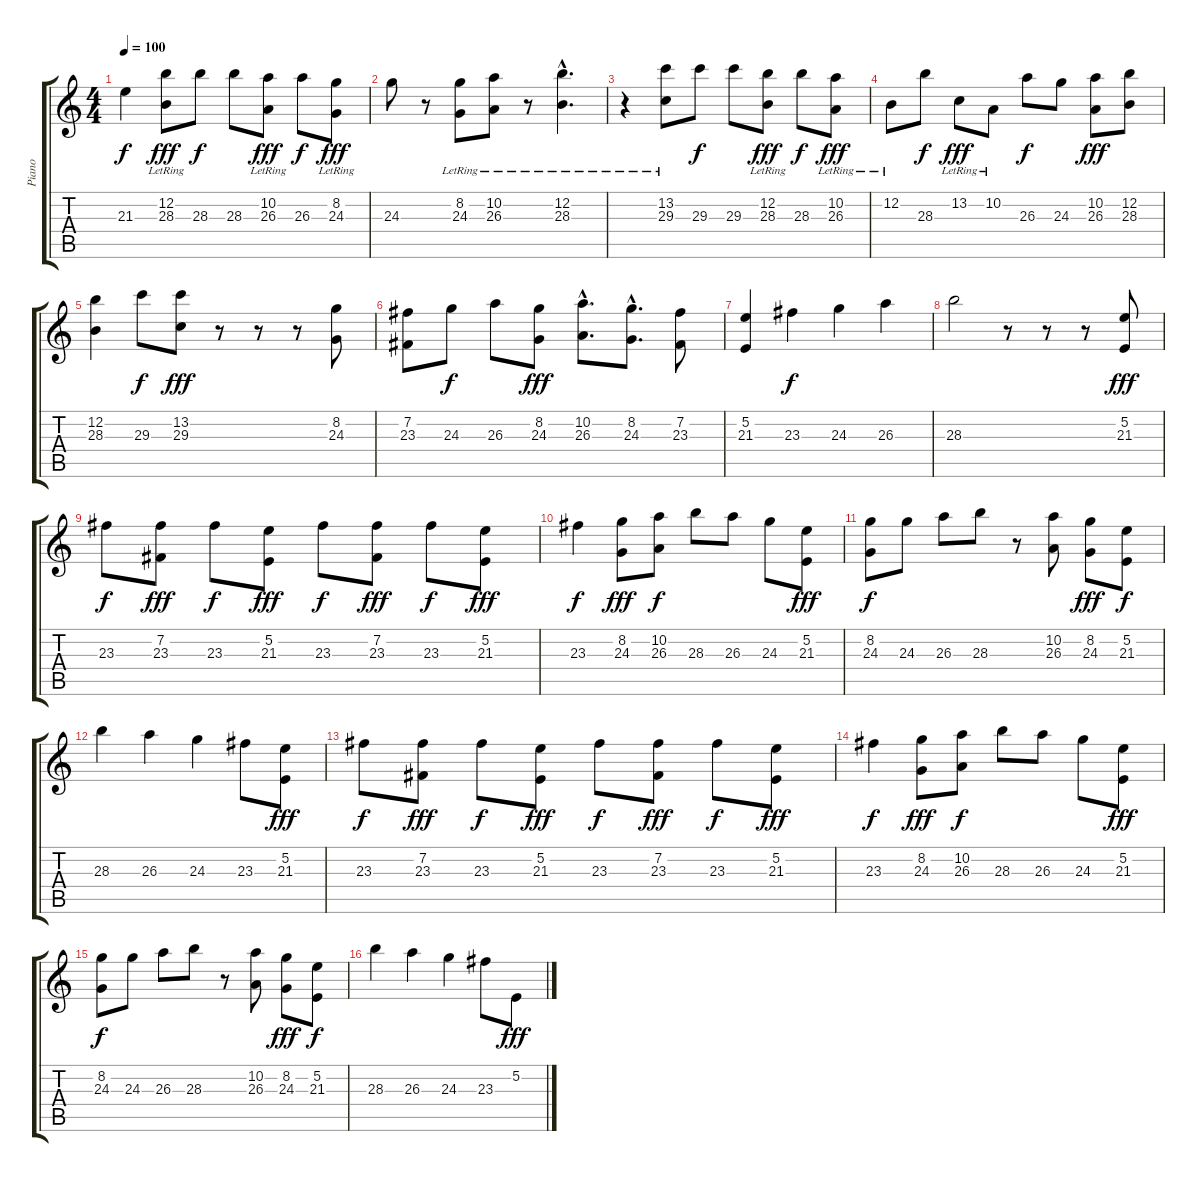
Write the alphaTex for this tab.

\track ("Piano" "Piano") {instrument brightacousticpiano}
\staff {score tabs}
\tuning (E4 B3 G3 D3 A2 E2) {hide}
\ts (4 4)
\tempo 100
\clef g2
\ks c
21.3.4{dy f} (12.2{lr} 28.3).8{dy fff} 28.3.8{dy f} 28.3.8 (10.2{lr} 26.3).8{dy fff} 26.3.8{dy f} (8.2{lr} 24.3).8{dy fff} |
24.3.8 r.8 (8.2{lr} 24.3).8 (10.2{lr} 26.3).8 r.8 (12.2{hac lr} 28.3{hac}).4{d} |
r.4 (13.2{lr} 29.3).8 29.3.8{dy f} 29.3.8 (12.2{lr} 28.3).8{dy fff} 28.3.8{dy f} (10.2{lr} 26.3).8{dy fff} |
12.2{lr}.8 28.3.8{dy f} 13.2{lr}.8{dy fff} 10.2{lr}.8 26.3.8{dy f} 24.3.8 (10.2 26.3).8{dy fff} (12.2 28.3).8 |
(12.2 28.3).4 29.3.8{dy f} (13.2 29.3).8{dy fff} r.8 r.8 r.8 (8.2 24.3).8 |
(7.2 23.3).8 24.3.8{dy f} 26.3.8 (8.2 24.3).8{dy fff} (10.2{hac} 26.3{hac}).8{d} (8.2{hac} 24.3{hac}).8{d} (7.2 23.3).8 |
(5.2 21.3).4 23.3.4{dy f} 24.3.4 26.3.4 |
28.3.2 r.8 r.8 r.8 (5.2 21.3).8{dy fff} |
23.3.8{dy f} (7.2 23.3).8{dy fff} 23.3.8{dy f} (5.2 21.3).8{dy fff} 23.3.8{dy f} (7.2 23.3).8{dy fff} 23.3.8{dy f} (5.2 21.3).8{dy fff} |
23.3.4{dy f} (8.2 24.3).8{dy fff} (10.2 26.3).8{dy f} 28.3.8 26.3.8 24.3.8 (5.2 21.3).8{dy fff} |
(8.2 24.3).8{dy f} 24.3.8 26.3.8 28.3.8 r.8 (10.2 26.3).8 (8.2 24.3).8{dy fff} (5.2 21.3).8{dy f} |
28.3.4 26.3.4 24.3.4 23.3.8 (5.2 21.3).8{dy fff} |
23.3.8{dy f} (7.2 23.3).8{dy fff} 23.3.8{dy f} (5.2 21.3).8{dy fff} 23.3.8{dy f} (7.2 23.3).8{dy fff} 23.3.8{dy f} (5.2 21.3).8{dy fff} |
23.3.4{dy f} (8.2 24.3).8{dy fff} (10.2 26.3).8{dy f} 28.3.8 26.3.8 24.3.8 (5.2 21.3).8{dy fff} |
(8.2 24.3).8{dy f} 24.3.8 26.3.8 28.3.8 r.8 (10.2 26.3).8 (8.2 24.3).8{dy fff} (5.2 21.3).8{dy f} |
28.3.4 26.3.4 24.3.4 23.3.8 5.2.8{dy fff}
